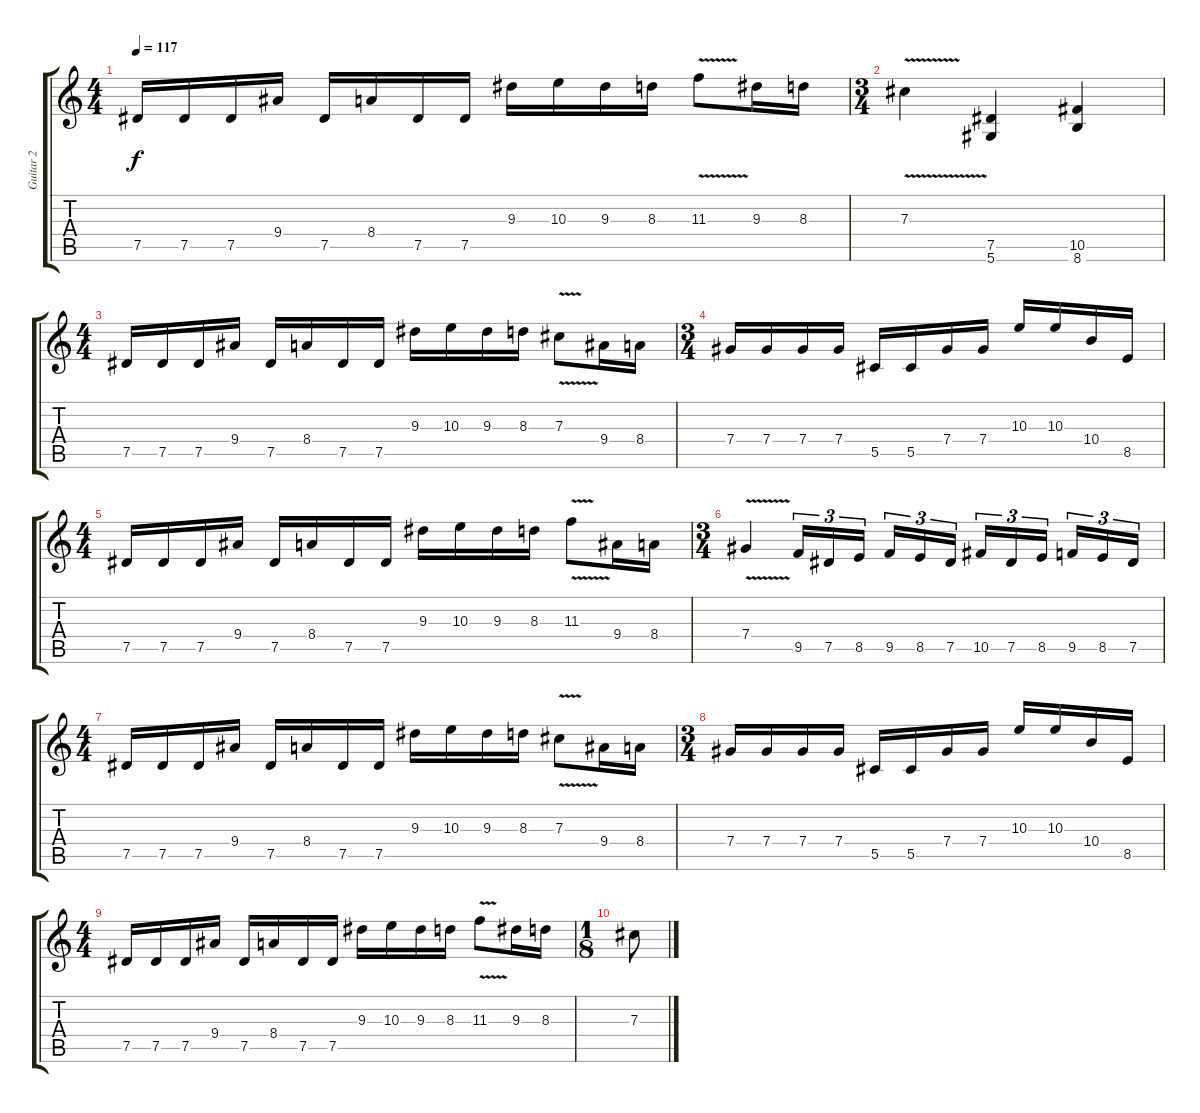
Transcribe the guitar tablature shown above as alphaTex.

\track ("Guitar 2" "Guitar 2") {instrument distortionguitar}
\staff {score tabs}
\tuning (Eb4 Bb3 Gb3 Db3 Ab2 Eb2) {hide}
\ts (4 4)
\tempo 117
\clef g2
\ks c
7.5.16{dy f volume 10} 7.5.16 7.5.16 9.4.16 7.5.16 8.4.16 7.5.16 7.5.16 9.3.16 10.3.16 9.3.16 8.3.16 11.3{v}.8 9.3.16 8.3.16 |
\ts (3 4)
7.3{v}.4 (7.5 5.6).4 (10.5 8.6).4 |
\ts (4 4)
7.5.16{volume 9} 7.5.16 7.5.16 9.4.16 7.5.16 8.4.16 7.5.16 7.5.16 9.3.16 10.3.16 9.3.16 8.3.16 7.3{v}.8 9.4.16 8.4.16 |
\ts (3 4)
7.4.16 7.4.16 7.4.16 7.4.16 5.5.16 5.5.16 7.4.16 7.4.16 10.3.16 10.3.16 10.4.16 8.5.16 |
\ts (4 4)
7.5.16{volume 8} 7.5.16 7.5.16 9.4.16 7.5.16 8.4.16 7.5.16 7.5.16 9.3.16 10.3.16 9.3.16 8.3.16 11.3{v}.8 9.4.16 8.4.16 |
\ts (3 4)
7.4{v}.4 9.5.16{tu (3 2)} 7.5.16{tu (3 2)} 8.5.16{tu (3 2)} 9.5.16{tu (3 2)} 8.5.16{tu (3 2)} 7.5.16{tu (3 2)} 10.5.16{tu (3 2)} 7.5.16{tu (3 2)} 8.5.16{tu (3 2)} 9.5.16{tu (3 2)} 8.5.16{tu (3 2)} 7.5.16{tu (3 2)} |
\ts (4 4)
7.5.16{volume 1} 7.5.16 7.5.16 9.4.16 7.5.16 8.4.16 7.5.16 7.5.16 9.3.16 10.3.16 9.3.16 8.3.16 7.3{v}.8 9.4.16 8.4.16 |
\ts (3 4)
7.4.16 7.4.16 7.4.16 7.4.16 5.5.16 5.5.16 7.4.16 7.4.16 10.3.16 10.3.16 10.4.16 8.5.16 |
\ts (4 4)
7.5.16 7.5.16 7.5.16 9.4.16 7.5.16 8.4.16 7.5.16 7.5.16 9.3.16 10.3.16 9.3.16 8.3.16 11.3{v}.8 9.3.16 8.3.16 |
\ts (1 8)
7.3.8
